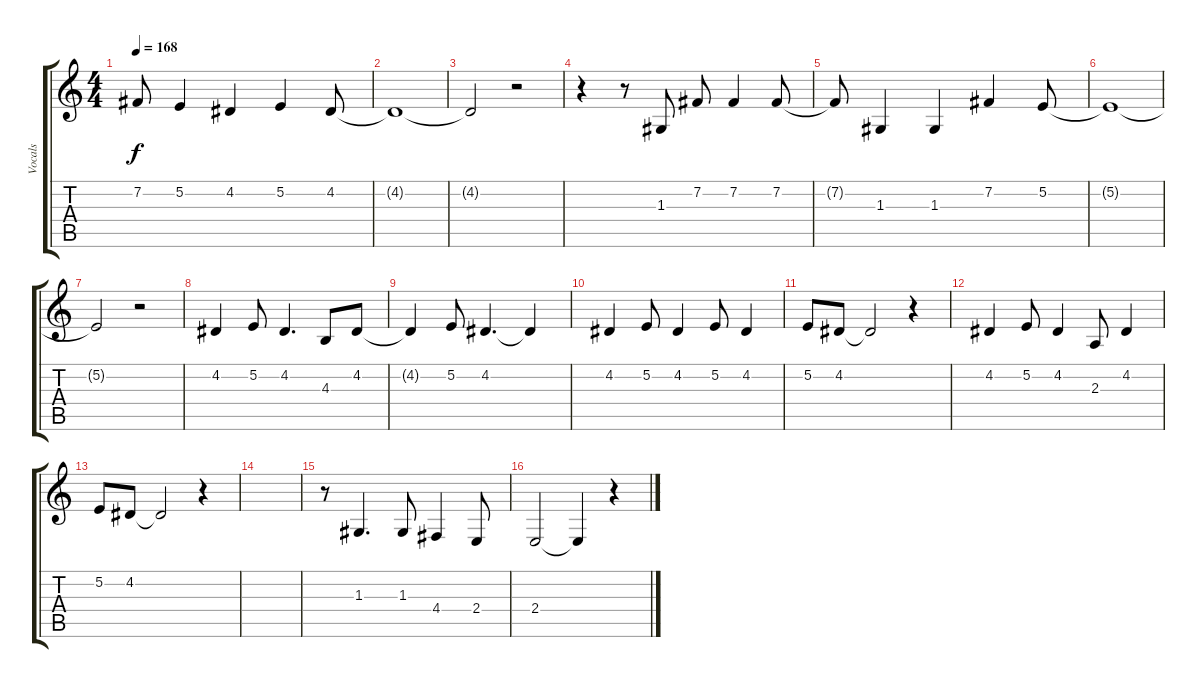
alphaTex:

\track ("Vocals" "Vocals") {instrument altosax}
\staff {score tabs}
\tuning (E4 B3 G3 D3 A2 E2) {hide}
\ts (4 4)
\tempo 168
\clef g2
\ks c
7.2{t}.8{dy f} 5.2.4 4.2.4 5.2.4 4.2.8 |
4.2{t}.1 |
4.2{t}.2 r.2 |
r.4 r.8 1.3.8 7.2.8 7.2.4 7.2.8 |
7.2{t}.8 1.3.4 1.3.4 7.2.4 5.2.8 |
5.2{t}.1 |
5.2{t}.2 r.2 |
4.2.4 5.2.8 4.2.4{d} 4.3.8 4.2.8 |
4.2{t}.4 5.2.8 4.2.4{d} 4.2{t}.4 |
4.2.4 5.2.8 4.2.4 5.2.8 4.2.4 |
5.2.8 4.2.8 4.2{t}.2 r.4 |
4.2.4 5.2.8 4.2.4 2.3.8 4.2.4 |
5.2.8 4.2.8 4.2{t}.2 r.4 |
|
r.8 1.3.4{d} 1.3.8 4.4.4 2.4.8 |
2.4.2 2.4{t}.4 r.4
